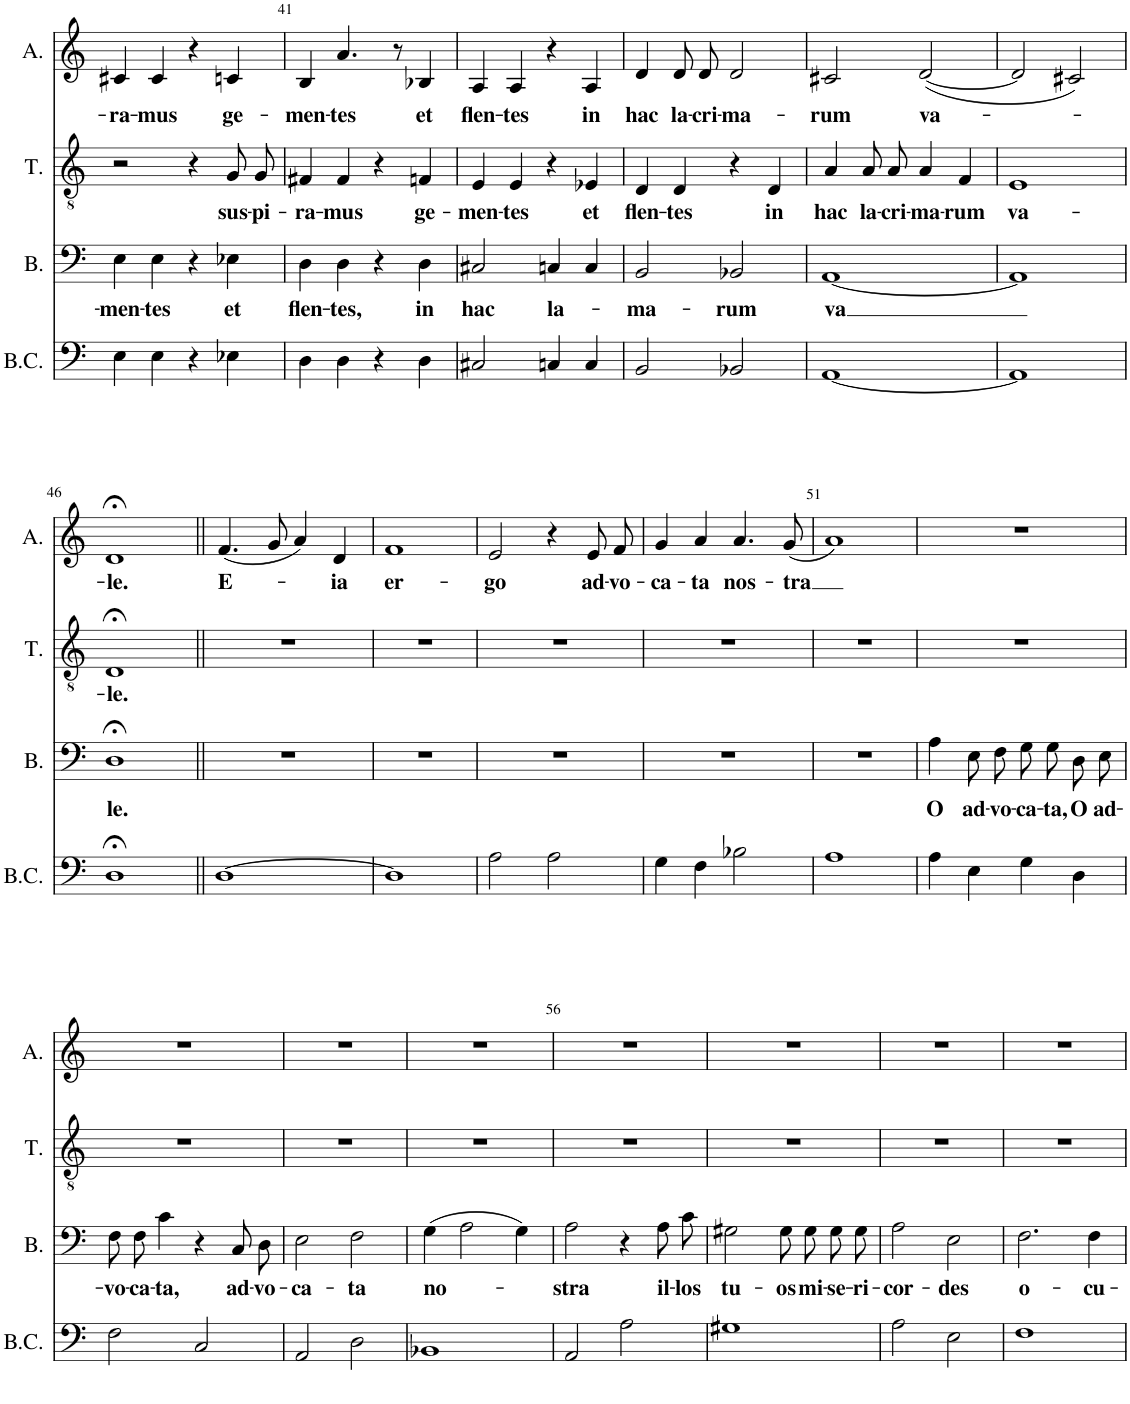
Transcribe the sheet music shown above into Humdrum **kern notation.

**kern	**kern	**text	**kern	**text	**kern	**text
*part4	*part3	*part3	*part2	*part2	*part1	*part1
*staff4	*staff3	*staff3	*staff2	*staff2	*staff1	*staff1
*I"Basse Continue	*I"Bass	*	*I"Ténor	*	*I"Alto	*
*I'B.C.	*I'B.	*	*I'T.	*	*I'A.	*
!!LO:PB:g=z
*clefF4	*clefF4	*	*clefGv2	*	*clefG2	*
*k[]	*k[]	*	*k[]	*	*k[]	*
*M2/2	*M2/2	*	*M2/2	*	*M2/2	*
*met(c|)	*met(c|)	*	*met(c|)	*	*met(c|)	*
=40	=40	=40	=40	=40	=40	=40
!	!	!LO:LY:b	!	!	!	!LO:LY:b
4E\	4E\	-men-	2r	.	4c#X/	-ra-
!	!	!LO:LY:b	!	!	!	!LO:LY:b
4E\	4E\	-tes	.	.	4c#/	-mus
4r	4r	.	4r	.	4r	.
!	!	!LO:LY:b	!	!LO:LY:b	!	!LO:LY:b
4E-X\	4E-X\	et	8G/L	sus-	4cn/	ge-
!	!	!	!	!LO:LY:b	!	!
.	.	.	8G/J	-pi-	.	.
=41	=41	=41	=41	=41	=41	=41
!	!	!LO:LY:b	!	!LO:LY:b	!	!LO:LY:b
4D\	4D\	flen-	4F#X/	-ra-	4B/	-men-
!	!	!LO:LY:b	!	!LO:LY:b	!	!LO:LY:b
4D\	4D\	-tes,	4F#/	-mus	4.a/	-tes
4r	4r	.	4r	.	.	.
.	.	.	.	.	8r	.
!	!	!LO:LY:b	!	!LO:LY:b	!	!LO:LY:b
4D\	4D\	in	4Fn/	ge-	4B-X/	et
=42	=42	=42	=42	=42	=42	=42
!	!	!LO:LY:b	!	!LO:LY:b	!	!LO:LY:b
2C#X/	2C#X/	hac	4E/	-men-	4A/	flen-
!	!	!	!	!LO:LY:b	!	!LO:LY:b
.	.	.	4E/	-tes	4A/	-tes
!	!	!LO:LY:b	!	!	!	!
4Cn/	4Cn/	la-	4r	.	4r	.
!	!	!	!	!LO:LY:b	!	!LO:LY:b
4C/	4C/	.	4E-X/	et	4A/	in
=43	=43	=43	=43	=43	=43	=43
!	!	!LO:LY:b	!	!LO:LY:b	!	!LO:LY:b
2BB/	2BB/	-ma-	4D/	flen-	4d/	hac
!	!	!	!	!LO:LY:b	!	!LO:LY:b
.	.	.	4D/	-tes	8d/L	la-
!	!	!	!	!	!	!LO:LY:b
.	.	.	.	.	8d/J	-cri-
!	!	!LO:LY:b	!	!	!	!LO:LY:b
2BB-X/	2BB-X/	-rum	4r	.	2d/	-ma-
!	!	!	!	!LO:LY:b	!	!
.	.	.	4D/	in	.	.
=44	=44	=44	=44	=44	=44	=44
!	!	!LO:LY:b	!	!LO:LY:b	!	!LO:LY:b
[1AA	[1AA	va	4A/	hac	2c#X/	-rum
!	!	!	!	!LO:LY:b	!	!
.	.	.	8A/L	la-	.	.
!	!	!	!	!LO:LY:b	!	!
.	.	.	8A/J	-cri-	.	.
!	!	!	!	!LO:LY:b	!	!LO:LY:b
.	.	.	4A/	-ma-	([2d/	va-
!	!	!	!	!LO:LY:b	!	!
.	.	.	4F/	-rum	.	.
=45	=45	=45	=45	=45	=45	=45
!	!	!	!	!LO:LY:b	!	!
1AA]	1AA]	.	1E	va-	2d/]	.
.	.	.	.	.	2c#X/)	.
!!LO:LB:g=z
=46	=46	=46	=46	=46	=46	=46
!	!	!LO:LY:b	!	!LO:LY:b	!	!LO:LY:b
1D;<	1D;<	le.	1D;<	-le.	1d;<	-le.
=47||	=47||	=47||	=47||	=47||	=47||	=47||
!	!	!	!	!	!	!LO:LY:b
[1D	1r	.	1r	.	(4.f/	E-
.	.	.	.	.	8g/	.
.	.	.	.	.	4a/)	.
!	!	!	!	!	!	!LO:LY:b
.	.	.	.	.	4d/	-ia
=48	=48	=48	=48	=48	=48	=48
!	!	!	!	!	!	!LO:LY:b
1D]	1r	.	1r	.	1f	er-
=49	=49	=49	=49	=49	=49	=49
!	!	!	!	!	!	!LO:LY:b
2A\	1r	.	1r	.	2e/	-go
2A\	.	.	.	.	4r	.
!	!	!	!	!	!	!LO:LY:b
.	.	.	.	.	8e/L	ad-
!	!	!	!	!	!	!LO:LY:b
.	.	.	.	.	8f/J	-vo-
=50	=50	=50	=50	=50	=50	=50
!	!	!	!	!	!	!LO:LY:b
4G\	1r	.	1r	.	4g/	-ca-
!	!	!	!	!	!	!LO:LY:b
4F\	.	.	.	.	4a/	-ta
!	!	!	!	!	!	!LO:LY:b
2B-X\	.	.	.	.	4.a/	nos-
!	!	!	!	!	!	!LO:LY:b
.	.	.	.	.	(8g/	-tra
=51	=51	=51	=51	=51	=51	=51
1A	1r	.	1r	.	1a)	.
=52	=52	=52	=52	=52	=52	=52
!	!	!LO:LY:b	!	!	!	!
4A\	4A\	O	1r	.	1r	.
!	!	!LO:LY:b	!	!	!	!
4E\	8E\L	ad-	.	.	.	.
!	!	!LO:LY:b	!	!	!	!
.	8F\J	-vo-	.	.	.	.
!	!	!LO:LY:b	!	!	!	!
4G\	8G\L	-ca-	.	.	.	.
!	!	!LO:LY:b	!	!	!	!
.	8G\	-ta,	.	.	.	.
!	!	!LO:LY:b	!	!	!	!
4D\	8D\	O	.	.	.	.
!	!	!LO:LY:b	!	!	!	!
.	8E\J	ad-	.	.	.	.
!!LO:LB:g=z
=53	=53	=53	=53	=53	=53	=53
!	!	!LO:LY:b	!	!	!	!
2F\	8F\L	-vo-	1r	.	1r	.
!	!	!LO:LY:b	!	!	!	!
.	8F\J	-ca-	.	.	.	.
!	!	!LO:LY:b	!	!	!	!
.	4c\	-ta,	.	.	.	.
2C/	4r	.	.	.	.	.
!	!	!LO:LY:b	!	!	!	!
.	8C/L	ad-	.	.	.	.
!	!	!LO:LY:b	!	!	!	!
.	8D/J	-vo-	.	.	.	.
=54	=54	=54	=54	=54	=54	=54
!	!	!LO:LY:b	!	!	!	!
2AA/	2E\	-ca-	1r	.	1r	.
!	!	!LO:LY:b	!	!	!	!
2D\	2F\	-ta	.	.	.	.
=55	=55	=55	=55	=55	=55	=55
!	!	!LO:LY:b	!	!	!	!
1BB-X	(4G\	no-	1r	.	1r	.
.	2A\	.	.	.	.	.
.	4G\)	.	.	.	.	.
=56	=56	=56	=56	=56	=56	=56
!	!	!LO:LY:b	!	!	!	!
2AA/	2A\	-stra	1r	.	1r	.
2A\	4r	.	.	.	.	.
!	!	!LO:LY:b	!	!	!	!
.	8A\L	il-	.	.	.	.
!	!	!LO:LY:b	!	!	!	!
.	8c\J	-los	.	.	.	.
=57	=57	=57	=57	=57	=57	=57
!	!	!LO:LY:b	!	!	!	!
1G#X	2G#X\	tu-	1r	.	1r	.
!	!	!LO:LY:b	!	!	!	!
.	8G#\L	-os	.	.	.	.
!	!	!LO:LY:b	!	!	!	!
.	8G#\	mi-	.	.	.	.
!	!	!LO:LY:b	!	!	!	!
.	8G#\	-se-	.	.	.	.
!	!	!LO:LY:b	!	!	!	!
.	8G#\J	-ri-	.	.	.	.
=58	=58	=58	=58	=58	=58	=58
!	!	!LO:LY:b	!	!	!	!
2A\	2A\	-cor-	1r	.	1r	.
!	!	!LO:LY:b	!	!	!	!
2E\	2E\	-des	.	.	.	.
=59	=59	=59	=59	=59	=59	=59
!	!	!LO:LY:b	!	!	!	!
1F	2.F\	o-	1r	.	1r	.
!	!	!LO:LY:b	!	!	!	!
.	4F\	-cu-	.	.	.	.
=	=	=	=	=	=	=
*-	*-	*-	*-	*-	*-	*-
